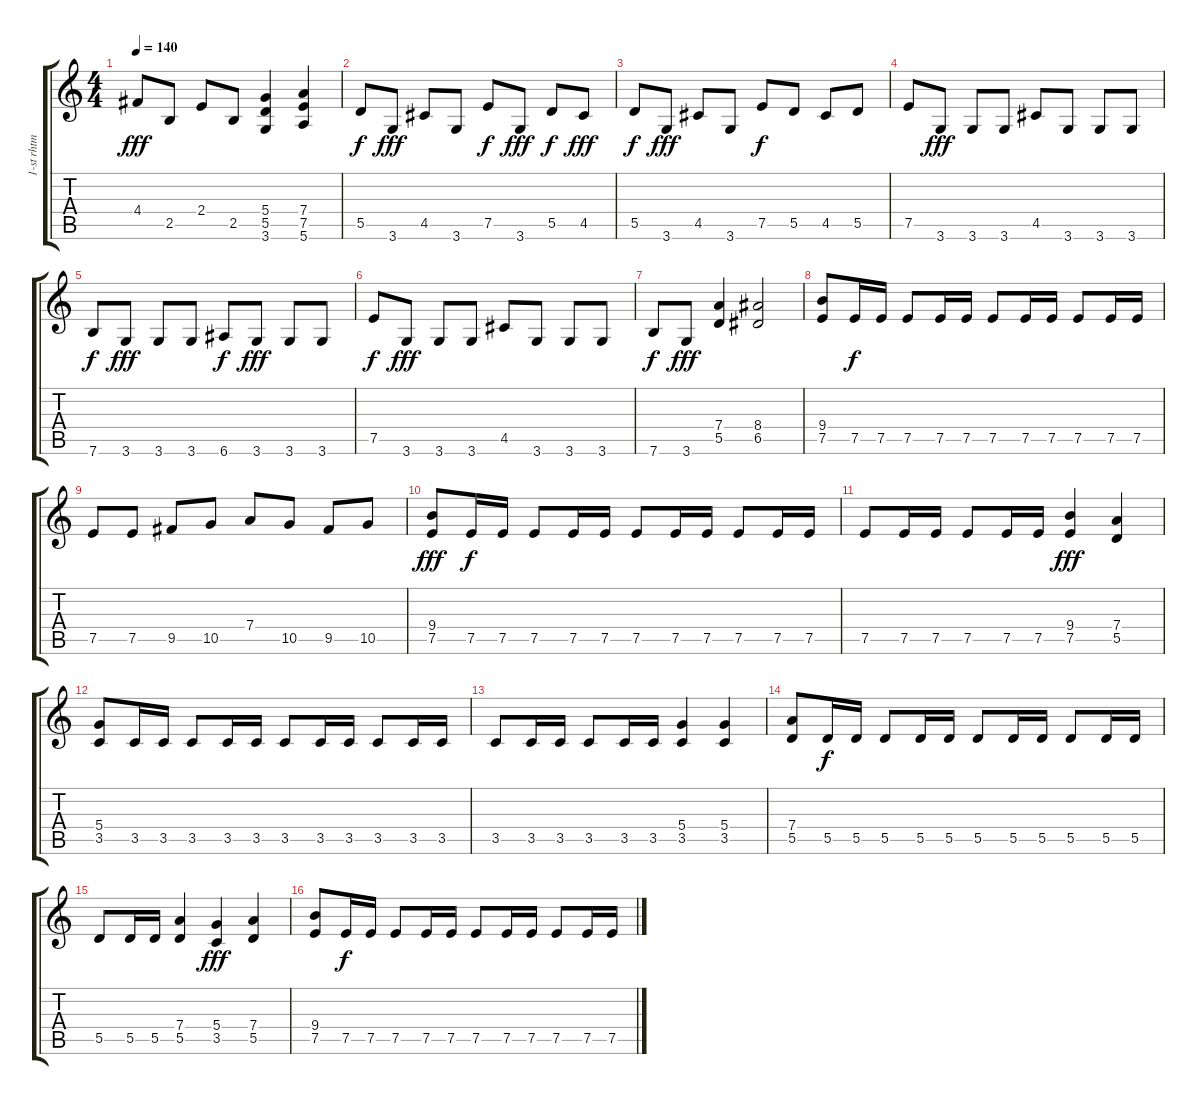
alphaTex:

\track ("1-st rhtm gtr" "1-st rhtm ") {instrument distortionguitar}
\staff {score tabs}
\tuning (E4 B3 G3 D3 A2 E2) {hide}
\ts (4 4)
\tempo 140
\clef g2
\ks c
4.4.8{dy fff} 2.5.8 2.4.8 2.5.8 (5.4 5.5 3.6).4 (7.4 7.5 5.6).4 |
5.5.8{dy f} 3.6.8{dy fff} 4.5.8 3.6.8 7.5.8{dy f} 3.6.8{dy fff} 5.5.8{dy f} 4.5.8{dy fff} |
5.5.8{dy f} 3.6.8{dy fff} 4.5.8 3.6.8 7.5.8{dy f} 5.5.8 4.5.8 5.5.8 |
7.5.8 3.6.8{dy fff} 3.6.8 3.6.8 4.5.8 3.6.8 3.6.8 3.6.8 |
7.6.8{dy f} 3.6.8{dy fff} 3.6.8 3.6.8 6.6.8{dy f} 3.6.8{dy fff} 3.6.8 3.6.8 |
7.5.8{dy f} 3.6.8{dy fff} 3.6.8 3.6.8 4.5.8 3.6.8 3.6.8 3.6.8 |
7.6.8{dy f} 3.6.8{dy fff} (7.4 5.5).4 (8.4 6.5).2 |
(9.4 7.5).8 7.5.16{dy f} 7.5.16 7.5.8 7.5.16 7.5.16 7.5.8 7.5.16 7.5.16 7.5.8 7.5.16 7.5.16 |
7.5.8 7.5.8 9.5.8 10.5.8 7.4.8 10.5.8 9.5.8 10.5.8 |
(9.4 7.5).8{dy fff} 7.5.16{dy f} 7.5.16 7.5.8 7.5.16 7.5.16 7.5.8 7.5.16 7.5.16 7.5.8 7.5.16 7.5.16 |
7.5.8 7.5.16 7.5.16 7.5.8 7.5.16 7.5.16 (9.4 7.5).4{dy fff} (7.4 5.5).4 |
(5.4 3.5).8 3.5.16 3.5.16 3.5.8 3.5.16 3.5.16 3.5.8 3.5.16 3.5.16 3.5.8 3.5.16 3.5.16 |
3.5.8 3.5.16 3.5.16 3.5.8 3.5.16 3.5.16 (5.4 3.5).4 (5.4 3.5).4 |
(7.4 5.5).8 5.5.16{dy f} 5.5.16 5.5.8 5.5.16 5.5.16 5.5.8 5.5.16 5.5.16 5.5.8 5.5.16 5.5.16 |
5.5.8 5.5.16 5.5.16 (7.4 5.5).4 (5.4 3.5).4{dy fff} (7.4 5.5).4 |
(9.4 7.5).8 7.5.16{dy f} 7.5.16 7.5.8 7.5.16 7.5.16 7.5.8 7.5.16 7.5.16 7.5.8 7.5.16 7.5.16
